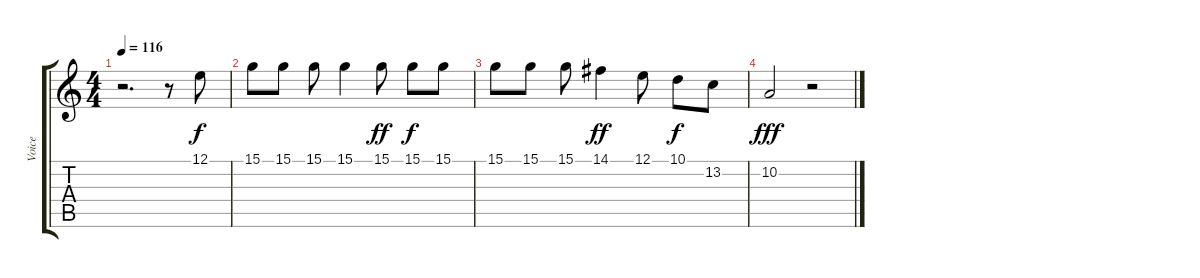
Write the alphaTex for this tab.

\track ("Voice" "Voice") {instrument lead3calliope}
\staff {score tabs}
\tuning (E4 B3 G3 D3 A2 E2) {hide}
\ts (4 4)
\tempo 116
\clef g2
\ks c
r.2{d dy ff} r.8 12.1.8{dy f} |
15.1.8 15.1.8 15.1.8 15.1.4 15.1.8{dy ff} 15.1.8{dy f} 15.1.8 |
15.1.8 15.1.8 15.1.8 14.1.4{dy ff} 12.1.8 10.1.8{dy f} 13.2.8 |
10.2.2{dy fff} r.2
